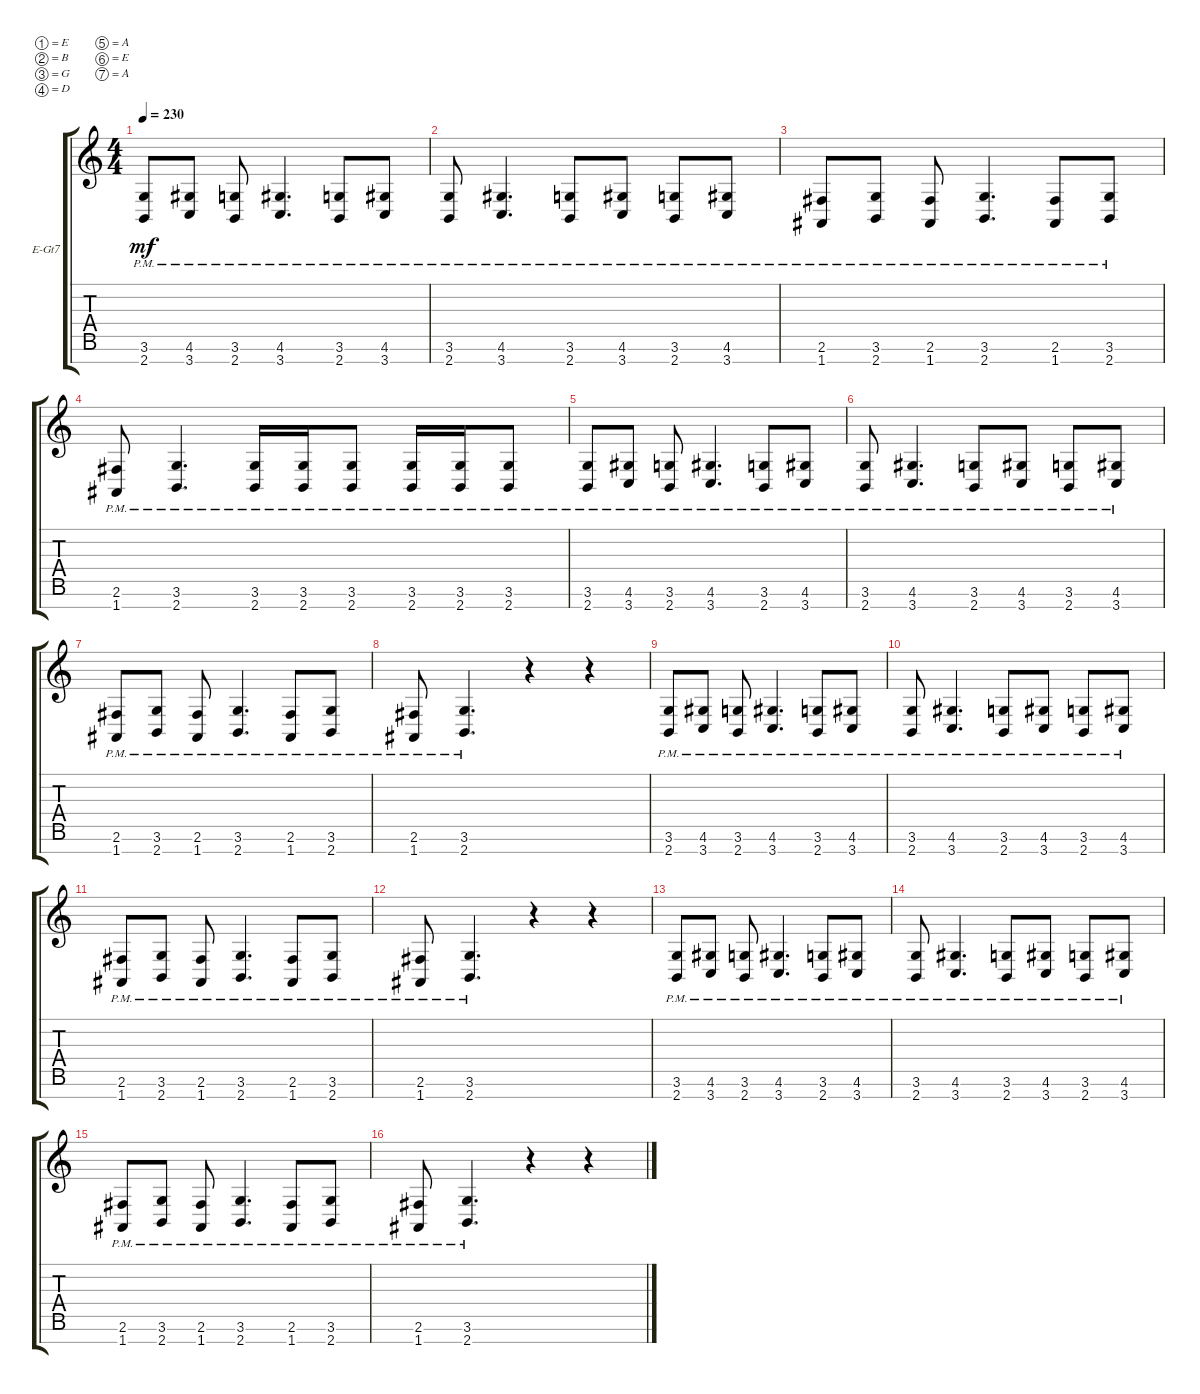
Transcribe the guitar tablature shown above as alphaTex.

\defaultSystemsLayout 4
\bracketExtendMode groupsimilarinstruments
\firstSystemTrackNameOrientation horizontal
\otherSystemsTrackNameOrientation horizontal
\track ("Electric Guitar" "E-Gt7") {instrument distortionguitar}
\staff {score tabs}
\tuning (E4 B3 G3 D3 A2 E2 A1)
\ts (4 4)
\tempo 230
\clef g2
\ks c
(2.7{pm} 3.6{pm}).8{dy mf} (3.7{pm} 4.6{pm}).8 (2.7{pm} 3.6{pm}).8 (3.7{pm} 4.6{pm}).4{d} (2.7{pm} 3.6{pm}).8 (3.7{pm} 4.6{pm}).8 |
(2.7{pm} 3.6{pm}).8 (3.7{pm} 4.6{pm}).4{d} (2.7{pm} 3.6{pm}).8 (3.7{pm} 4.6{pm}).8 (2.7{pm} 3.6{pm}).8 (3.7{pm} 4.6{pm}).8 |
(1.7{pm} 2.6{pm}).8 (2.7{pm} 3.6{pm}).8 (1.7{pm} 2.6{pm}).8 (2.7{pm} 3.6{pm}).4{d} (1.7{pm} 2.6{pm}).8 (2.7{pm} 3.6{pm}).8 |
(1.7{pm} 2.6{pm}).8 (2.7{pm} 3.6{pm}).4{d} (2.7{pm} 3.6{pm}).16 (2.7{pm} 3.6{pm}).16 (2.7{pm} 3.6{pm}).8 (2.7{pm} 3.6{pm}).16 (2.7{pm} 3.6{pm}).16 (2.7{pm} 3.6{pm}).8 |
(2.7{pm} 3.6{pm}).8 (3.7{pm} 4.6{pm}).8 (2.7{pm} 3.6{pm}).8 (3.7{pm} 4.6{pm}).4{d} (2.7{pm} 3.6{pm}).8 (3.7{pm} 4.6{pm}).8 |
(2.7{pm} 3.6{pm}).8 (3.7{pm} 4.6{pm}).4{d} (2.7{pm} 3.6{pm}).8 (3.7{pm} 4.6{pm}).8 (2.7{pm} 3.6{pm}).8 (3.7{pm} 4.6{pm}).8 |
(1.7{pm} 2.6{pm}).8 (2.7{pm} 3.6{pm}).8 (1.7{pm} 2.6{pm}).8 (2.7{pm} 3.6{pm}).4{d} (1.7{pm} 2.6{pm}).8 (2.7{pm} 3.6{pm}).8 |
(1.7{pm} 2.6{pm}).8 (2.7{pm} 3.6{pm}).4{d} r.4 r.4 |
(2.7{pm} 3.6{pm}).8 (3.7{pm} 4.6{pm}).8 (2.7{pm} 3.6{pm}).8 (3.7{pm} 4.6{pm}).4{d} (2.7{pm} 3.6{pm}).8 (3.7{pm} 4.6{pm}).8 |
(2.7{pm} 3.6{pm}).8 (3.7{pm} 4.6{pm}).4{d} (2.7{pm} 3.6{pm}).8 (3.7{pm} 4.6{pm}).8 (2.7{pm} 3.6{pm}).8 (3.7{pm} 4.6{pm}).8 |
(1.7{pm} 2.6{pm}).8 (2.7{pm} 3.6{pm}).8 (1.7{pm} 2.6{pm}).8 (2.7{pm} 3.6{pm}).4{d} (1.7{pm} 2.6{pm}).8 (2.7{pm} 3.6{pm}).8 |
(1.7{pm} 2.6{pm}).8 (2.7{pm} 3.6{pm}).4{d} r.4 r.4 |
(2.7{pm} 3.6{pm}).8 (3.7{pm} 4.6{pm}).8 (2.7{pm} 3.6{pm}).8 (3.7{pm} 4.6{pm}).4{d} (2.7{pm} 3.6{pm}).8 (3.7{pm} 4.6{pm}).8 |
(2.7{pm} 3.6{pm}).8 (3.7{pm} 4.6{pm}).4{d} (2.7{pm} 3.6{pm}).8 (3.7{pm} 4.6{pm}).8 (2.7{pm} 3.6{pm}).8 (3.7{pm} 4.6{pm}).8 |
(1.7{pm} 2.6{pm}).8 (2.7{pm} 3.6{pm}).8 (1.7{pm} 2.6{pm}).8 (2.7{pm} 3.6{pm}).4{d} (1.7{pm} 2.6{pm}).8 (2.7{pm} 3.6{pm}).8 |
(1.7{pm} 2.6{pm}).8 (2.7{pm} 3.6{pm}).4{d} r.4 r.4
